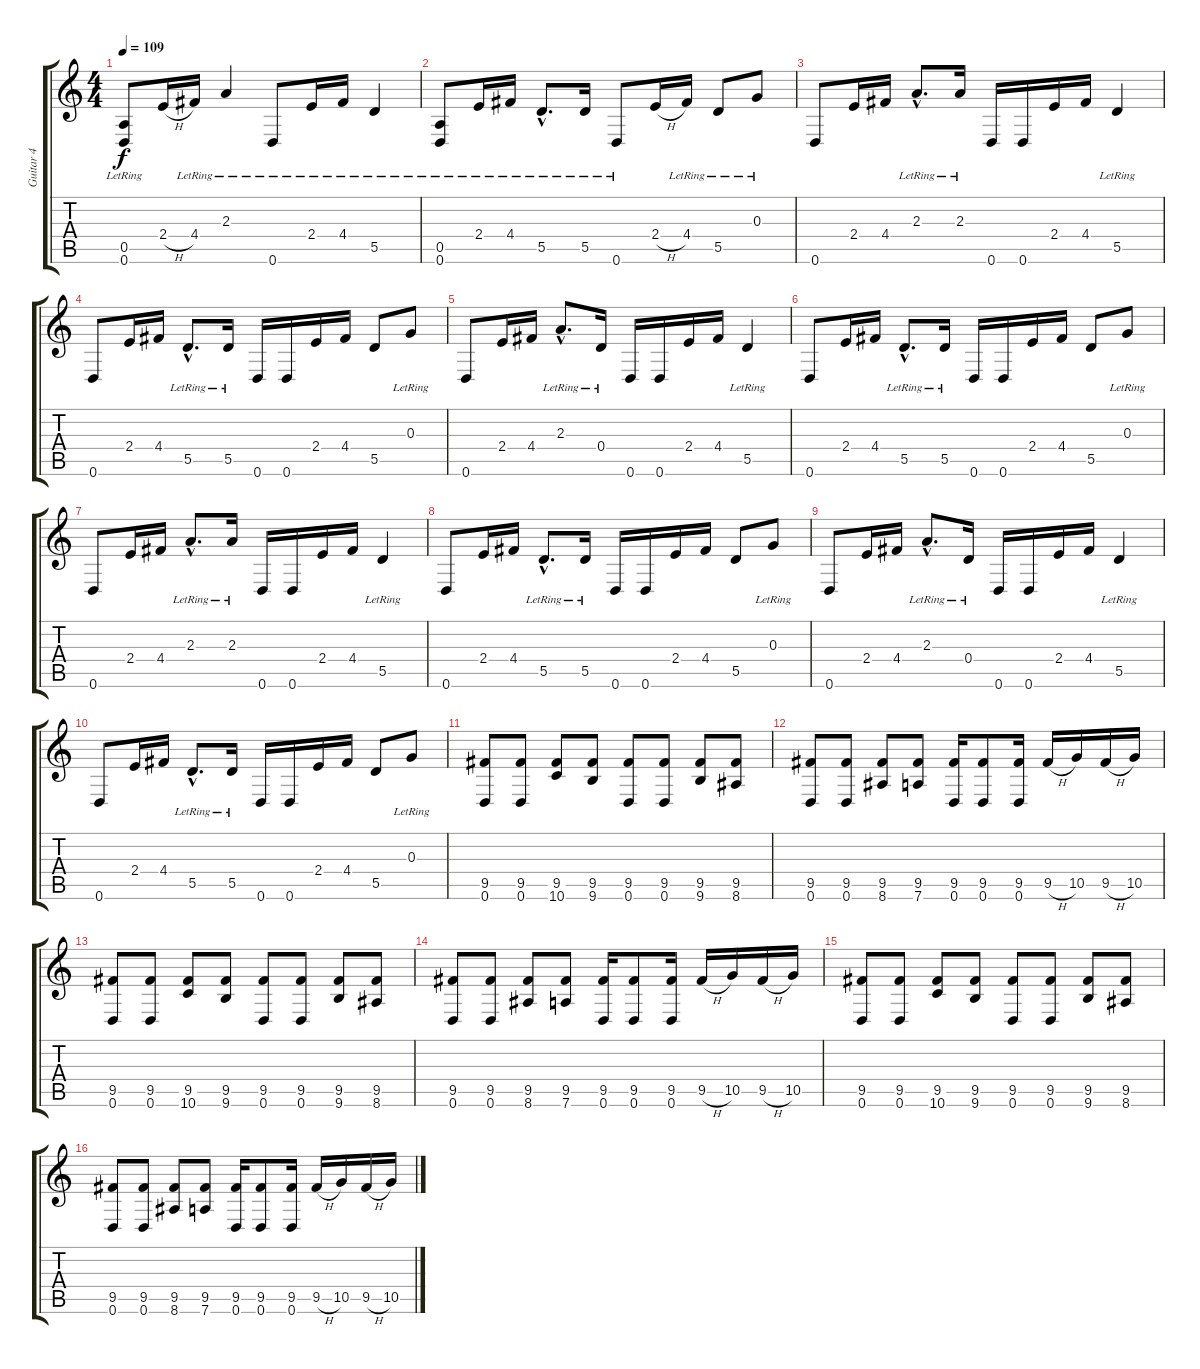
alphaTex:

\track ("Guitar 4" "Guitar 4") {instrument distortionguitar}
\staff {score tabs}
\tuning (E4 B3 G3 D3 A2 D2) {hide}
\ts (4 4)
\tempo 109
\clef g2
\ks c
(0.5{lr} 0.6{lr}).8{dy f} 2.4{h}.16 4.4{lr}.16 2.3{lr}.4 0.6{lr}.8 2.4{lr}.16 4.4{lr}.16 5.5{lr}.4 |
(0.5{lr} 0.6{lr}).8 2.4{lr}.16 4.4{lr}.16 5.5{hac lr}.8{d} 5.5{lr}.16 0.6{lr}.8 2.4{h}.16 4.4{lr}.16 5.5{lr}.8 0.3{lr}.8 |
0.6.8 2.4.16 4.4.16 2.3{hac lr}.8{d} 2.3{lr}.16 0.6.16 0.6.16 2.4.16 4.4.16 5.5{lr}.4 |
0.6.8 2.4.16 4.4.16 5.5{hac lr}.8{d} 5.5{lr}.16 0.6.16 0.6.16 2.4.16 4.4.16 5.5.8 0.3{lr}.8 |
0.6.8 2.4.16 4.4.16 2.3{hac lr}.8{d} 0.4{lr}.16 0.6.16 0.6.16 2.4.16 4.4.16 5.5{lr}.4 |
0.6.8 2.4.16 4.4.16 5.5{hac lr}.8{d} 5.5{lr}.16 0.6.16 0.6.16 2.4.16 4.4.16 5.5.8 0.3{lr}.8 |
0.6.8 2.4.16 4.4.16 2.3{hac lr}.8{d} 2.3{lr}.16 0.6.16 0.6.16 2.4.16 4.4.16 5.5{lr}.4 |
0.6.8 2.4.16 4.4.16 5.5{hac lr}.8{d} 5.5{lr}.16 0.6.16 0.6.16 2.4.16 4.4.16 5.5.8 0.3{lr}.8 |
0.6.8 2.4.16 4.4.16 2.3{hac lr}.8{d} 0.4{lr}.16 0.6.16 0.6.16 2.4.16 4.4.16 5.5{lr}.4 |
0.6.8 2.4.16 4.4.16 5.5{hac lr}.8{d} 5.5{lr}.16 0.6.16 0.6.16 2.4.16 4.4.16 5.5.8 0.3{lr}.8 |
(9.5 0.6).8 (9.5 0.6).8 (9.5 10.6).8 (9.5 9.6).8 (9.5 0.6).8 (9.5 0.6).8 (9.5 9.6).8 (9.5 8.6).8 |
(9.5 0.6).8 (9.5 0.6).8 (9.5 8.6).8 (9.5 7.6).8 (9.5 0.6).16 (9.5 0.6).8 (9.5 0.6).16 9.5{h}.16 10.5.16 9.5{h}.16 10.5.16 |
(9.5 0.6).8 (9.5 0.6).8 (9.5 10.6).8 (9.5 9.6).8 (9.5 0.6).8 (9.5 0.6).8 (9.5 9.6).8 (9.5 8.6).8 |
(9.5 0.6).8 (9.5 0.6).8 (9.5 8.6).8 (9.5 7.6).8 (9.5 0.6).16 (9.5 0.6).8 (9.5 0.6).16 9.5{h}.16 10.5.16 9.5{h}.16 10.5.16 |
(9.5 0.6).8 (9.5 0.6).8 (9.5 10.6).8 (9.5 9.6).8 (9.5 0.6).8 (9.5 0.6).8 (9.5 9.6).8 (9.5 8.6).8 |
(9.5 0.6).8 (9.5 0.6).8 (9.5 8.6).8 (9.5 7.6).8 (9.5 0.6).16 (9.5 0.6).8 (9.5 0.6).16 9.5{h}.16 10.5.16 9.5{h}.16 10.5.16
